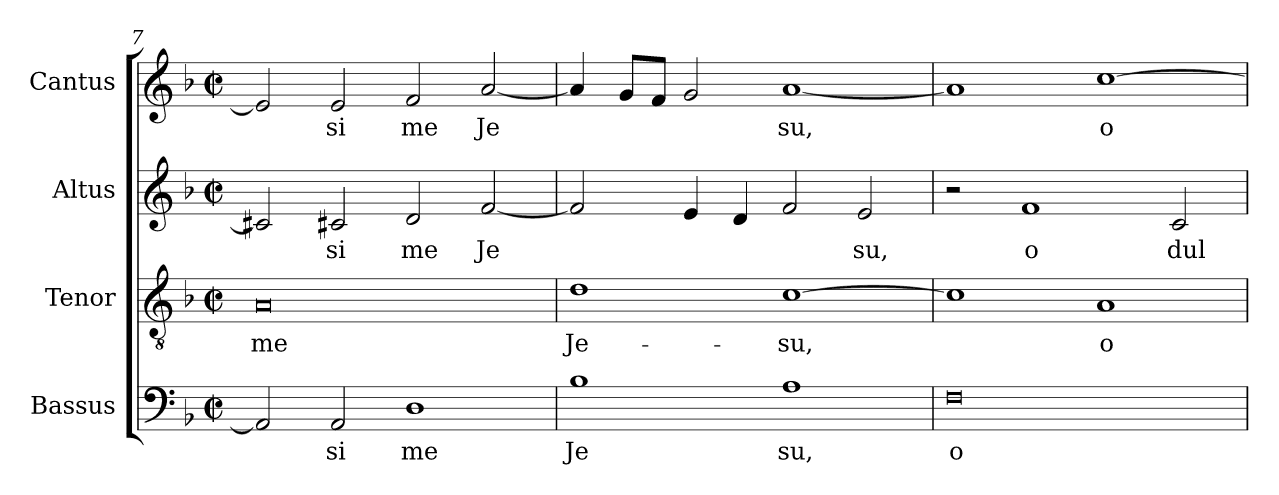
**kern	**text	**kern	**text	**kern	**text	**kern	**text
*part4	*part4	*part3	*part3	*part2	*part2	*part1	*part1
*staff4	*staff4	*staff3	*staff3	*staff2	*staff2	*staff1	*staff1
*I"Bassus	*	*I"Tenor	*	*I"Altus	*	*I"Cantus	*
*I'Bassus	*	*I'Tenor	*	*I'Altus	*	*I'Cantus	*
!!LO:LB:g=z
*clefF4	*	*clefGv2	*	*clefG2	*	*clefG2	*
*k[b-]	*	*k[b-]	*	*k[b-]	*	*k[b-]	*
*F:	*	*F:	*	*F:	*	*F:	*
*M2/2	*	*M2/2	*	*M2/2	*	*M2/2	*
*met(c|)	*	*met(c|)	*	*met(c|)	*	*met(c|)	*
=7	=7	=7	=7	=7	=7	=7	=7
!	!LO:LY:b:cj	!	!LO:LY:b:cj	!	!LO:LY:b:cj	!	!LO:LY:b:cj
2AA/]	.	0A	-me	2c#X/]	--	2e/]	.
!	!LO:LY:b:cj	!	!	!	!LO:LY:b:cj	!	!LO:LY:b:cj
2AA/	si	.	.	2c#X/	-si	2e/	si
!	!LO:LY:b:cj	!	!	!	!LO:LY:b:cj	!	!LO:LY:b:cj
1D	me	.	.	2d/	me	2f/	me
!	!	!	!	!	!LO:LY:b:cj	!	!LO:LY:b:cj
.	.	.	.	[<2f/	Je	[<2a/	Je
=8	=8	=8	=8	=8	=8	=8	=8
!	!LO:LY:b:cj	!	!LO:LY:b:cj	!	!LO:LY:b:cj	!	!LO:LY:b:cj
1B-	Je	1d	Je-	2f/]	.	4a/]	.
!	!	!	!	!	!	!	!LO:LY:b:cj
.	.	.	.	.	.	8g/L	.
!	!	!	!	!	!	!	!LO:LY:b:cj
.	.	.	.	.	.	8f/J	.
!	!	!	!	!	!LO:LY:b:cj	!	!LO:LY:b:cj
.	.	.	.	4e/	.	2g/	.
!	!	!	!	!	!LO:LY:b:cj	!	!
.	.	.	.	4d/	.	.	.
!	!LO:LY:b:cj	!	!LO:LY:b:cj	!	!LO:LY:b:cj	!	!LO:LY:b:cj
1A	su,	[>1c	-su,	2f/	.	[<1a	su,
!	!	!	!	!	!LO:LY:b:cj	!	!
.	.	.	.	2e/	su,	.	.
=9	=9	=9	=9	=9	=9	=9	=9
!	!LO:LY:b:cj	!	!LO:LY:b:cj	!	!	!	!LO:LY:b:cj
0F	o	1c]	.	2r	.	1a]	.
!	!	!	!	!	!LO:LY:b:cj	!	!
.	.	.	.	1f	o	.	.
!	!	!	!LO:LY:b:cj	!	!	!	!LO:LY:b:cj
.	.	1A	o	.	.	[>1cc	o
!	!	!	!	!	!LO:LY:b:cj	!	!
.	.	.	.	2c/	dul	.	.
=	=	=	=	=	=	=	=
*-	*-	*-	*-	*-	*-	*-	*-
